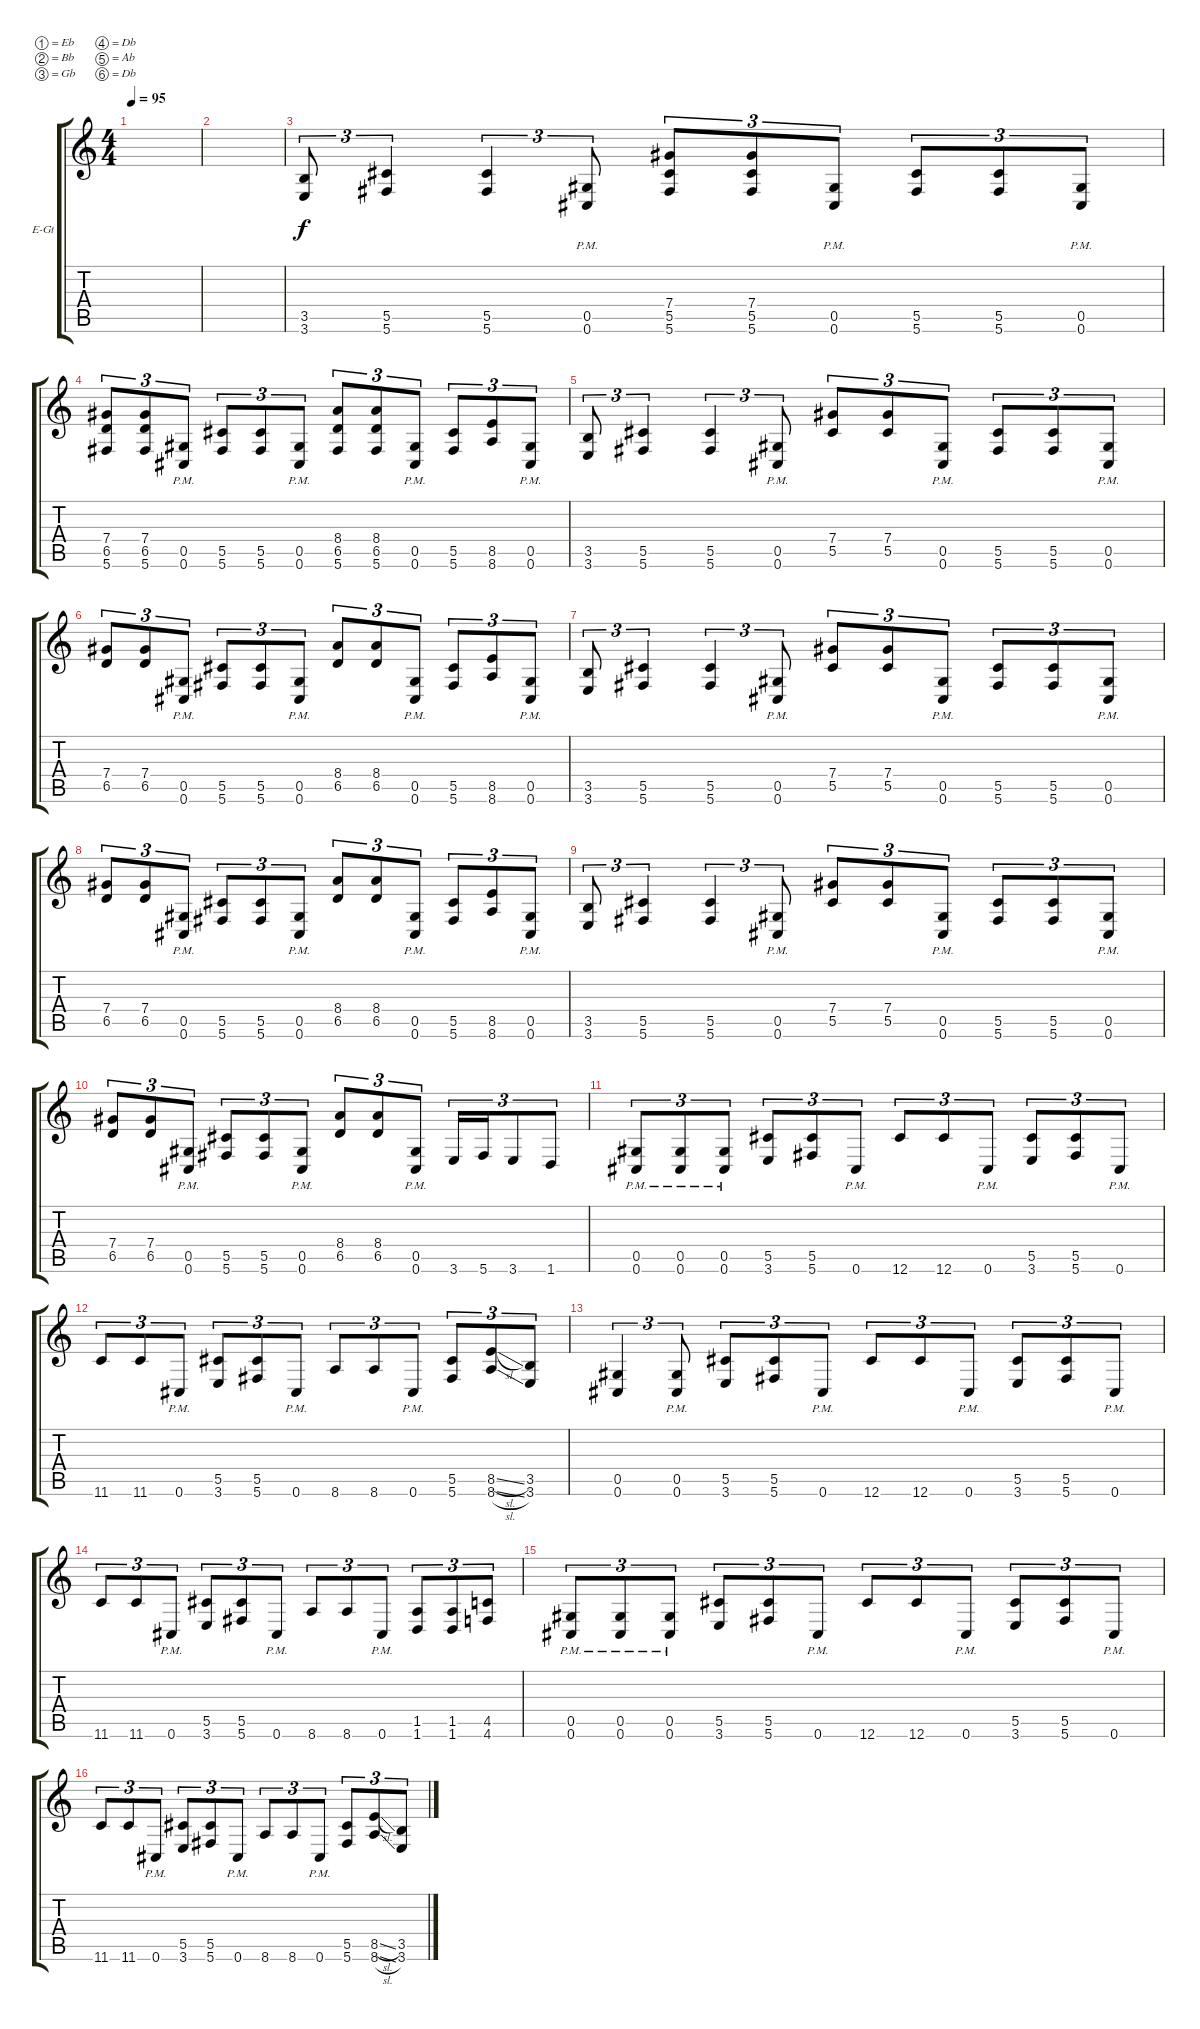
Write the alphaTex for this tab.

\defaultSystemsLayout 4
\bracketExtendMode groupsimilarinstruments
\firstSystemTrackNameOrientation horizontal
\otherSystemsTrackNameOrientation horizontal
\track ("Electric Guitar" "E-Gt") {instrument distortionguitar}
\staff {score tabs}
\tuning (Eb4 Bb3 Gb3 Db3 Ab2 Db2)
\ts (4 4)
\tempo 95
\clef g2
\ks c
|
|
(3.6 3.5).8{tu (3 2)} (5.6 5.5).4{tu (3 2)} (5.6 5.5).4{tu (3 2)} (0.6{pm} 0.5{pm}).8{tu (3 2)} (5.5 7.4 5.6).8{tu (3 2)} (5.5 7.4 5.6).8{tu (3 2)} (0.6{pm} 0.5{pm}).8{tu (3 2)} (5.5 5.6).8{tu (3 2)} (5.6 5.5).8{tu (3 2)} (0.5{pm} 0.6{pm}).8{tu (3 2)} |
(6.5 7.4 5.6).8{tu (3 2)} (6.5 7.4 5.6).8{tu (3 2)} (0.6{pm} 0.5{pm}).8{tu (3 2)} (5.5 5.6).8{tu (3 2)} (5.6 5.5).8{tu (3 2)} (0.5{pm} 0.6{pm}).8{tu (3 2)} (6.5 8.4 5.6).8{tu (3 2)} (6.5 8.4 5.6).8{tu (3 2)} (0.6{pm} 0.5{pm}).8{tu (3 2)} (5.6 5.5).8{tu (3 2)} (8.6 8.5).8{tu (3 2)} (0.6{pm} 0.5{pm}).8{tu (3 2)} |
(3.6 3.5).8{tu (3 2)} (5.6 5.5).4{tu (3 2)} (5.6 5.5).4{tu (3 2)} (0.6{pm} 0.5{pm}).8{tu (3 2)} (5.5 7.4).8{tu (3 2)} (5.5 7.4).8{tu (3 2)} (0.6{pm} 0.5{pm}).8{tu (3 2)} (5.5 5.6).8{tu (3 2)} (5.6 5.5).8{tu (3 2)} (0.5{pm} 0.6{pm}).8{tu (3 2)} |
(6.5 7.4).8{tu (3 2)} (6.5 7.4).8{tu (3 2)} (0.6{pm} 0.5{pm}).8{tu (3 2)} (5.5 5.6).8{tu (3 2)} (5.6 5.5).8{tu (3 2)} (0.5{pm} 0.6{pm}).8{tu (3 2)} (6.5 8.4).8{tu (3 2)} (6.5 8.4).8{tu (3 2)} (0.6{pm} 0.5{pm}).8{tu (3 2)} (5.6 5.5).8{tu (3 2)} (8.6 8.5).8{tu (3 2)} (0.6{pm} 0.5{pm}).8{tu (3 2)} |
(3.6 3.5).8{tu (3 2)} (5.6 5.5).4{tu (3 2)} (5.6 5.5).4{tu (3 2)} (0.6{pm} 0.5{pm}).8{tu (3 2)} (5.5 7.4).8{tu (3 2)} (5.5 7.4).8{tu (3 2)} (0.6{pm} 0.5{pm}).8{tu (3 2)} (5.5 5.6).8{tu (3 2)} (5.6 5.5).8{tu (3 2)} (0.5{pm} 0.6{pm}).8{tu (3 2)} |
(6.5 7.4).8{tu (3 2)} (6.5 7.4).8{tu (3 2)} (0.6{pm} 0.5{pm}).8{tu (3 2)} (5.5 5.6).8{tu (3 2)} (5.6 5.5).8{tu (3 2)} (0.5{pm} 0.6{pm}).8{tu (3 2)} (6.5 8.4).8{tu (3 2)} (6.5 8.4).8{tu (3 2)} (0.6{pm} 0.5{pm}).8{tu (3 2)} (5.6 5.5).8{tu (3 2)} (8.6 8.5).8{tu (3 2)} (0.6{pm} 0.5{pm}).8{tu (3 2)} |
(3.6 3.5).8{tu (3 2)} (5.6 5.5).4{tu (3 2)} (5.6 5.5).4{tu (3 2)} (0.6{pm} 0.5{pm}).8{tu (3 2)} (5.5 7.4).8{tu (3 2)} (5.5 7.4).8{tu (3 2)} (0.6{pm} 0.5{pm}).8{tu (3 2)} (5.5 5.6).8{tu (3 2)} (5.6 5.5).8{tu (3 2)} (0.5{pm} 0.6{pm}).8{tu (3 2)} |
(6.5 7.4).8{tu (3 2)} (6.5 7.4).8{tu (3 2)} (0.6{pm} 0.5{pm}).8{tu (3 2)} (5.5 5.6).8{tu (3 2)} (5.6 5.5).8{tu (3 2)} (0.5{pm} 0.6{pm}).8{tu (3 2)} (6.5 8.4).8{tu (3 2)} (6.5 8.4).8{tu (3 2)} (0.6{pm} 0.5{pm}).8{tu (3 2)} 3.6.16{tu (3 2)} 5.6.16{tu (3 2)} 3.6.8{tu (3 2)} 1.6.8{tu (3 2)} |
(0.6{pm} 0.5{pm}).8{tu (3 2)} (0.5{pm} 0.6{pm}).8{tu (3 2)} (0.6{pm} 0.5{pm}).8{tu (3 2)} (3.6 5.5).8{tu (3 2)} (5.6 5.5).8{tu (3 2)} 0.6{pm}.8{tu (3 2)} 12.6.8{tu (3 2)} 12.6.8{tu (3 2)} 0.6{pm}.8{tu (3 2)} (3.6 5.5).8{tu (3 2)} (5.5 5.6).8{tu (3 2)} 0.6{pm}.8{tu (3 2)} |
11.6.8{tu (3 2)} 11.6.8{tu (3 2)} 0.6{pm}.8{tu (3 2)} (3.6 5.5).8{tu (3 2)} (5.6 5.5).8{tu (3 2)} 0.6{pm}.8{tu (3 2)} 8.6.8{tu (3 2)} 8.6.8{tu (3 2)} 0.6{pm}.8{tu (3 2)} (5.6 5.5).8{tu (3 2)} (8.6{sl} 8.5{sl}).8{tu (3 2)} (3.6 3.5).8{tu (3 2)} |
(0.6 0.5).4{tu (3 2)} (0.5{pm} 0.6{pm}).8{tu (3 2)} (3.6 5.5).8{tu (3 2)} (5.6 5.5).8{tu (3 2)} 0.6{pm}.8{tu (3 2)} 12.6.8{tu (3 2)} 12.6.8{tu (3 2)} 0.6{pm}.8{tu (3 2)} (3.6 5.5).8{tu (3 2)} (5.5 5.6).8{tu (3 2)} 0.6{pm}.8{tu (3 2)} |
11.6.8{tu (3 2)} 11.6.8{tu (3 2)} 0.6{pm}.8{tu (3 2)} (3.6 5.5).8{tu (3 2)} (5.6 5.5).8{tu (3 2)} 0.6{pm}.8{tu (3 2)} 8.6.8{tu (3 2)} 8.6.8{tu (3 2)} 0.6{pm}.8{tu (3 2)} (1.6 1.5).8{tu (3 2)} (1.6 1.5).8{tu (3 2)} (4.6 4.5).8{tu (3 2)} |
(0.6{pm} 0.5{pm}).8{tu (3 2)} (0.5{pm} 0.6{pm}).8{tu (3 2)} (0.6{pm} 0.5{pm}).8{tu (3 2)} (3.6 5.5).8{tu (3 2)} (5.6 5.5).8{tu (3 2)} 0.6{pm}.8{tu (3 2)} 12.6.8{tu (3 2)} 12.6.8{tu (3 2)} 0.6{pm}.8{tu (3 2)} (3.6 5.5).8{tu (3 2)} (5.5 5.6).8{tu (3 2)} 0.6{pm}.8{tu (3 2)} |
11.6.8{tu (3 2)} 11.6.8{tu (3 2)} 0.6{pm}.8{tu (3 2)} (3.6 5.5).8{tu (3 2)} (5.6 5.5).8{tu (3 2)} 0.6{pm}.8{tu (3 2)} 8.6.8{tu (3 2)} 8.6.8{tu (3 2)} 0.6{pm}.8{tu (3 2)} (5.6 5.5).8{tu (3 2)} (8.6{sl} 8.5{sl}).8{tu (3 2)} (3.6 3.5).8{tu (3 2)}
